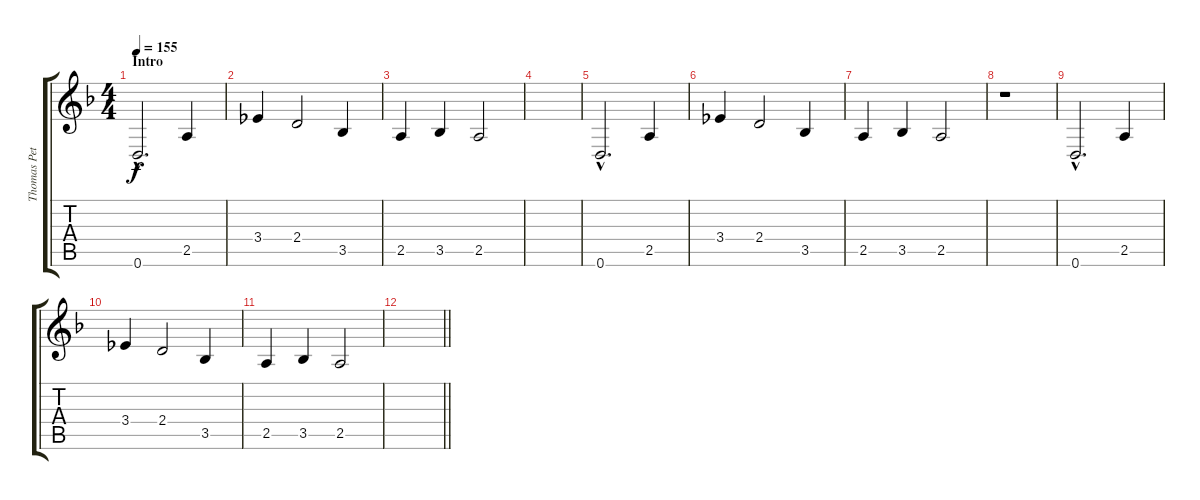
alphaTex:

\track ("Thomas Petersson" "Thomas Pet") {instrument acousticguitarsteel}
\staff {score tabs}
\tuning (D4 A3 F3 C3 G2 D2) {hide}
\ts (4 4)
\section ("" "Intro")
\tempo 155
\clef g2
\ks dminor
0.6{hac}.2{d dy f instrument acousticguitarsteel} 2.5.4 |
3.4.4 2.4.2 3.5.4 |
2.5.4 3.5.4 2.5.2 |
|
0.6{hac}.2{d} 2.5.4 |
3.4.4 2.4.2 3.5.4 |
2.5.4 3.5.4 2.5.2 |
r.1 |
0.6{hac}.2{d} 2.5.4 |
3.4.4 2.4.2 3.5.4 |
2.5.4 3.5.4 2.5.2 |
\barLineRight lightlight
